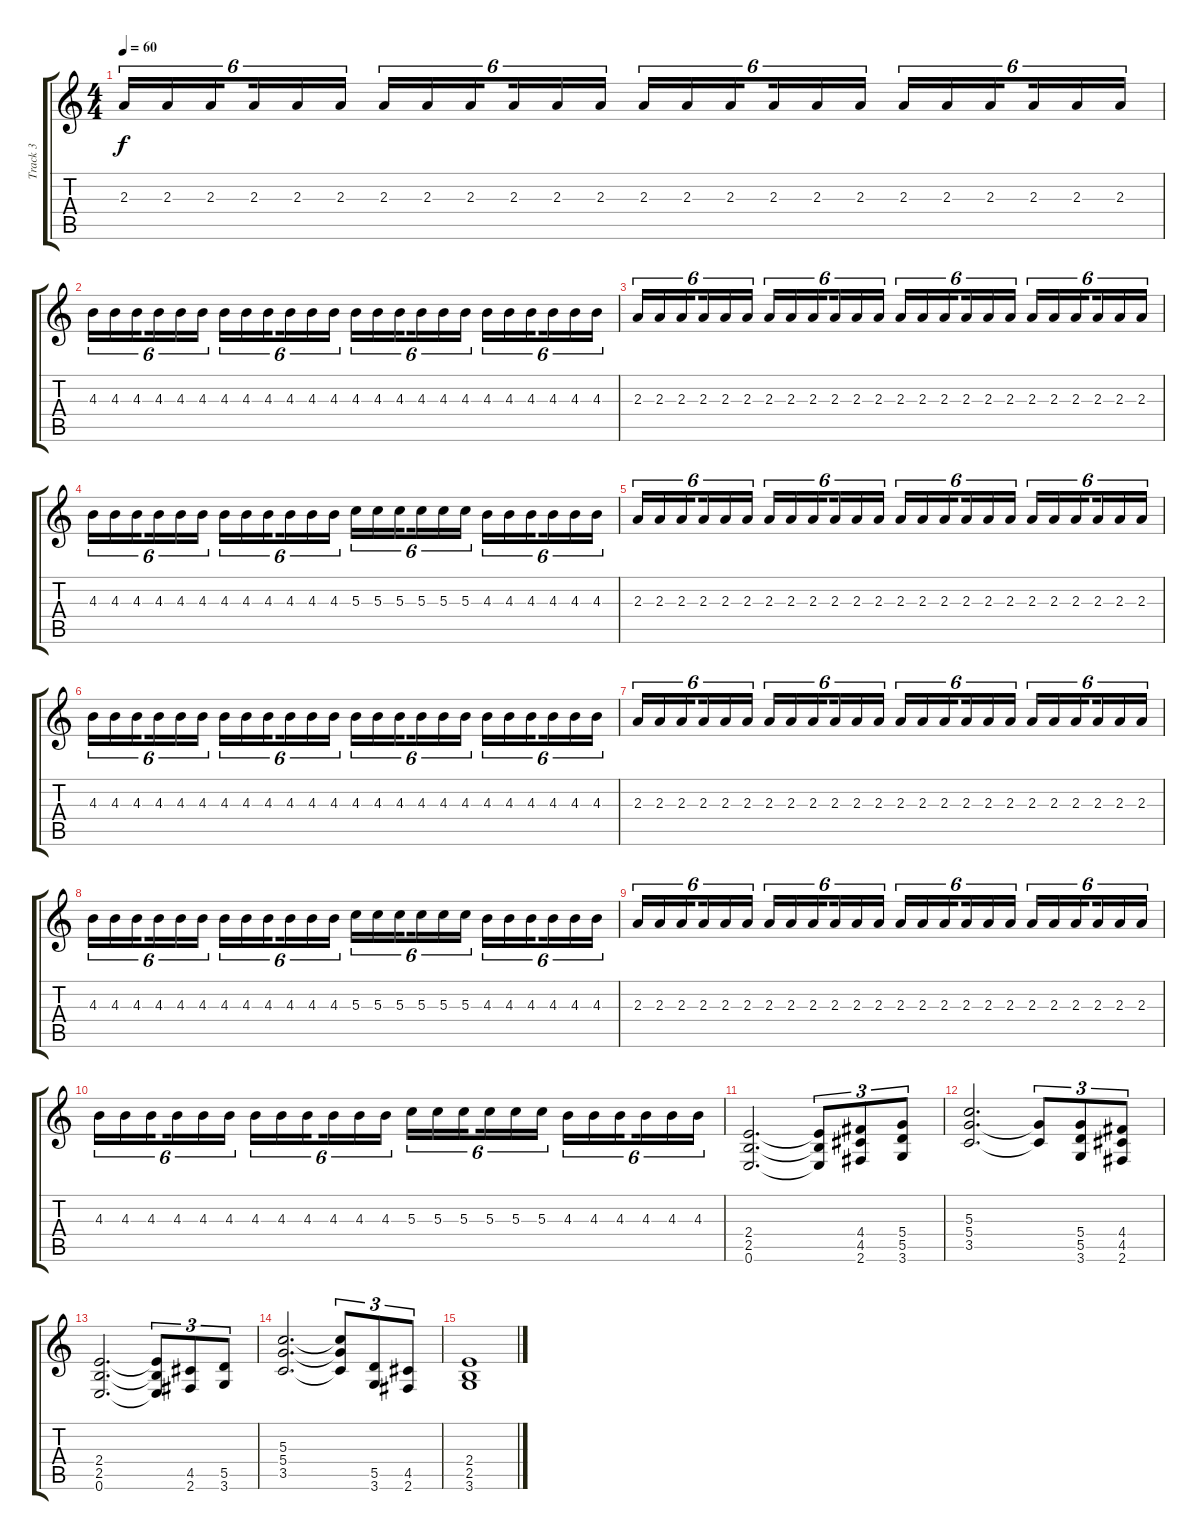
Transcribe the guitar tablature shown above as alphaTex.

\track ("Track 3" "Track 3") {instrument distortionguitar}
\staff {score tabs}
\tuning (E4 B3 G3 D3 A2 E2) {hide}
\ts (4 4)
\tempo 60
\clef g2
\ks c
2.3.16{tu (6 4) dy f} 2.3.16{tu (6 4)} 2.3.16{tu (6 4) beam splitsecondary} 2.3.16{tu (6 4)} 2.3.16{tu (6 4)} 2.3.16{tu (6 4)} 2.3.16{tu (6 4)} 2.3.16{tu (6 4)} 2.3.16{tu (6 4) beam splitsecondary} 2.3.16{tu (6 4)} 2.3.16{tu (6 4)} 2.3.16{tu (6 4)} 2.3.16{tu (6 4)} 2.3.16{tu (6 4)} 2.3.16{tu (6 4) beam splitsecondary} 2.3.16{tu (6 4)} 2.3.16{tu (6 4)} 2.3.16{tu (6 4)} 2.3.16{tu (6 4)} 2.3.16{tu (6 4)} 2.3.16{tu (6 4) beam splitsecondary} 2.3.16{tu (6 4)} 2.3.16{tu (6 4)} 2.3.16{tu (6 4)} |
4.3.16{tu (6 4)} 4.3.16{tu (6 4)} 4.3.16{tu (6 4) beam splitsecondary} 4.3.16{tu (6 4)} 4.3.16{tu (6 4)} 4.3.16{tu (6 4)} 4.3.16{tu (6 4)} 4.3.16{tu (6 4)} 4.3.16{tu (6 4) beam splitsecondary} 4.3.16{tu (6 4)} 4.3.16{tu (6 4)} 4.3.16{tu (6 4)} 4.3.16{tu (6 4)} 4.3.16{tu (6 4)} 4.3.16{tu (6 4) beam splitsecondary} 4.3.16{tu (6 4)} 4.3.16{tu (6 4)} 4.3.16{tu (6 4)} 4.3.16{tu (6 4)} 4.3.16{tu (6 4)} 4.3.16{tu (6 4) beam splitsecondary} 4.3.16{tu (6 4)} 4.3.16{tu (6 4)} 4.3.16{tu (6 4)} |
2.3.16{tu (6 4)} 2.3.16{tu (6 4)} 2.3.16{tu (6 4) beam splitsecondary} 2.3.16{tu (6 4)} 2.3.16{tu (6 4)} 2.3.16{tu (6 4)} 2.3.16{tu (6 4)} 2.3.16{tu (6 4)} 2.3.16{tu (6 4) beam splitsecondary} 2.3.16{tu (6 4)} 2.3.16{tu (6 4)} 2.3.16{tu (6 4)} 2.3.16{tu (6 4)} 2.3.16{tu (6 4)} 2.3.16{tu (6 4) beam splitsecondary} 2.3.16{tu (6 4)} 2.3.16{tu (6 4)} 2.3.16{tu (6 4)} 2.3.16{tu (6 4)} 2.3.16{tu (6 4)} 2.3.16{tu (6 4) beam splitsecondary} 2.3.16{tu (6 4)} 2.3.16{tu (6 4)} 2.3.16{tu (6 4)} |
4.3.16{tu (6 4)} 4.3.16{tu (6 4)} 4.3.16{tu (6 4) beam splitsecondary} 4.3.16{tu (6 4)} 4.3.16{tu (6 4)} 4.3.16{tu (6 4)} 4.3.16{tu (6 4)} 4.3.16{tu (6 4)} 4.3.16{tu (6 4) beam splitsecondary} 4.3.16{tu (6 4)} 4.3.16{tu (6 4)} 4.3.16{tu (6 4)} 5.3.16{tu (6 4)} 5.3.16{tu (6 4)} 5.3.16{tu (6 4) beam splitsecondary} 5.3.16{tu (6 4)} 5.3.16{tu (6 4)} 5.3.16{tu (6 4)} 4.3.16{tu (6 4)} 4.3.16{tu (6 4)} 4.3.16{tu (6 4) beam splitsecondary} 4.3.16{tu (6 4)} 4.3.16{tu (6 4)} 4.3.16{tu (6 4)} |
2.3.16{tu (6 4)} 2.3.16{tu (6 4)} 2.3.16{tu (6 4) beam splitsecondary} 2.3.16{tu (6 4)} 2.3.16{tu (6 4)} 2.3.16{tu (6 4)} 2.3.16{tu (6 4)} 2.3.16{tu (6 4)} 2.3.16{tu (6 4) beam splitsecondary} 2.3.16{tu (6 4)} 2.3.16{tu (6 4)} 2.3.16{tu (6 4)} 2.3.16{tu (6 4)} 2.3.16{tu (6 4)} 2.3.16{tu (6 4) beam splitsecondary} 2.3.16{tu (6 4)} 2.3.16{tu (6 4)} 2.3.16{tu (6 4)} 2.3.16{tu (6 4)} 2.3.16{tu (6 4)} 2.3.16{tu (6 4) beam splitsecondary} 2.3.16{tu (6 4)} 2.3.16{tu (6 4)} 2.3.16{tu (6 4)} |
4.3.16{tu (6 4)} 4.3.16{tu (6 4)} 4.3.16{tu (6 4) beam splitsecondary} 4.3.16{tu (6 4)} 4.3.16{tu (6 4)} 4.3.16{tu (6 4)} 4.3.16{tu (6 4)} 4.3.16{tu (6 4)} 4.3.16{tu (6 4) beam splitsecondary} 4.3.16{tu (6 4)} 4.3.16{tu (6 4)} 4.3.16{tu (6 4)} 4.3.16{tu (6 4)} 4.3.16{tu (6 4)} 4.3.16{tu (6 4) beam splitsecondary} 4.3.16{tu (6 4)} 4.3.16{tu (6 4)} 4.3.16{tu (6 4)} 4.3.16{tu (6 4)} 4.3.16{tu (6 4)} 4.3.16{tu (6 4) beam splitsecondary} 4.3.16{tu (6 4)} 4.3.16{tu (6 4)} 4.3.16{tu (6 4)} |
2.3.16{tu (6 4)} 2.3.16{tu (6 4)} 2.3.16{tu (6 4) beam splitsecondary} 2.3.16{tu (6 4)} 2.3.16{tu (6 4)} 2.3.16{tu (6 4)} 2.3.16{tu (6 4)} 2.3.16{tu (6 4)} 2.3.16{tu (6 4) beam splitsecondary} 2.3.16{tu (6 4)} 2.3.16{tu (6 4)} 2.3.16{tu (6 4)} 2.3.16{tu (6 4)} 2.3.16{tu (6 4)} 2.3.16{tu (6 4) beam splitsecondary} 2.3.16{tu (6 4)} 2.3.16{tu (6 4)} 2.3.16{tu (6 4)} 2.3.16{tu (6 4)} 2.3.16{tu (6 4)} 2.3.16{tu (6 4) beam splitsecondary} 2.3.16{tu (6 4)} 2.3.16{tu (6 4)} 2.3.16{tu (6 4)} |
4.3.16{tu (6 4)} 4.3.16{tu (6 4)} 4.3.16{tu (6 4) beam splitsecondary} 4.3.16{tu (6 4)} 4.3.16{tu (6 4)} 4.3.16{tu (6 4)} 4.3.16{tu (6 4)} 4.3.16{tu (6 4)} 4.3.16{tu (6 4) beam splitsecondary} 4.3.16{tu (6 4)} 4.3.16{tu (6 4)} 4.3.16{tu (6 4)} 5.3.16{tu (6 4)} 5.3.16{tu (6 4)} 5.3.16{tu (6 4) beam splitsecondary} 5.3.16{tu (6 4)} 5.3.16{tu (6 4)} 5.3.16{tu (6 4)} 4.3.16{tu (6 4)} 4.3.16{tu (6 4)} 4.3.16{tu (6 4) beam splitsecondary} 4.3.16{tu (6 4)} 4.3.16{tu (6 4)} 4.3.16{tu (6 4)} |
2.3.16{tu (6 4)} 2.3.16{tu (6 4)} 2.3.16{tu (6 4) beam splitsecondary} 2.3.16{tu (6 4)} 2.3.16{tu (6 4)} 2.3.16{tu (6 4)} 2.3.16{tu (6 4)} 2.3.16{tu (6 4)} 2.3.16{tu (6 4) beam splitsecondary} 2.3.16{tu (6 4)} 2.3.16{tu (6 4)} 2.3.16{tu (6 4)} 2.3.16{tu (6 4)} 2.3.16{tu (6 4)} 2.3.16{tu (6 4) beam splitsecondary} 2.3.16{tu (6 4)} 2.3.16{tu (6 4)} 2.3.16{tu (6 4)} 2.3.16{tu (6 4)} 2.3.16{tu (6 4)} 2.3.16{tu (6 4) beam splitsecondary} 2.3.16{tu (6 4)} 2.3.16{tu (6 4)} 2.3.16{tu (6 4)} |
4.3.16{tu (6 4)} 4.3.16{tu (6 4)} 4.3.16{tu (6 4) beam splitsecondary} 4.3.16{tu (6 4)} 4.3.16{tu (6 4)} 4.3.16{tu (6 4)} 4.3.16{tu (6 4)} 4.3.16{tu (6 4)} 4.3.16{tu (6 4) beam splitsecondary} 4.3.16{tu (6 4)} 4.3.16{tu (6 4)} 4.3.16{tu (6 4)} 5.3.16{tu (6 4)} 5.3.16{tu (6 4)} 5.3.16{tu (6 4) beam splitsecondary} 5.3.16{tu (6 4)} 5.3.16{tu (6 4)} 5.3.16{tu (6 4)} 4.3.16{tu (6 4)} 4.3.16{tu (6 4)} 4.3.16{tu (6 4) beam splitsecondary} 4.3.16{tu (6 4)} 4.3.16{tu (6 4)} 4.3.16{tu (6 4)} |
(2.4 2.5 0.6).2{d} (2.4{t} 2.5{t} 0.6{t}).8{tu (3 2)} (4.4 4.5 2.6).8{tu (3 2)} (5.4 5.5 3.6).8{tu (3 2)} |
(5.3 5.4 3.5).2{d} (5.4{t} 3.5{t}).8{tu (3 2)} (5.4 5.5 3.6).8{tu (3 2)} (4.4 4.5 2.6).8{tu (3 2)} |
(2.4 2.5 0.6).2{d} (2.4{t} 2.5{t} 0.6{t}).8{tu (3 2)} (4.5 2.6).8{tu (3 2)} (5.5 3.6).8{tu (3 2)} |
(5.3 5.4 3.5).2{d} (5.3{t} 5.4{t} 3.5{t}).8{tu (3 2)} (5.5 3.6).8{tu (3 2)} (4.5 2.6).8{tu (3 2)} |
(2.4 2.5 3.6).1
